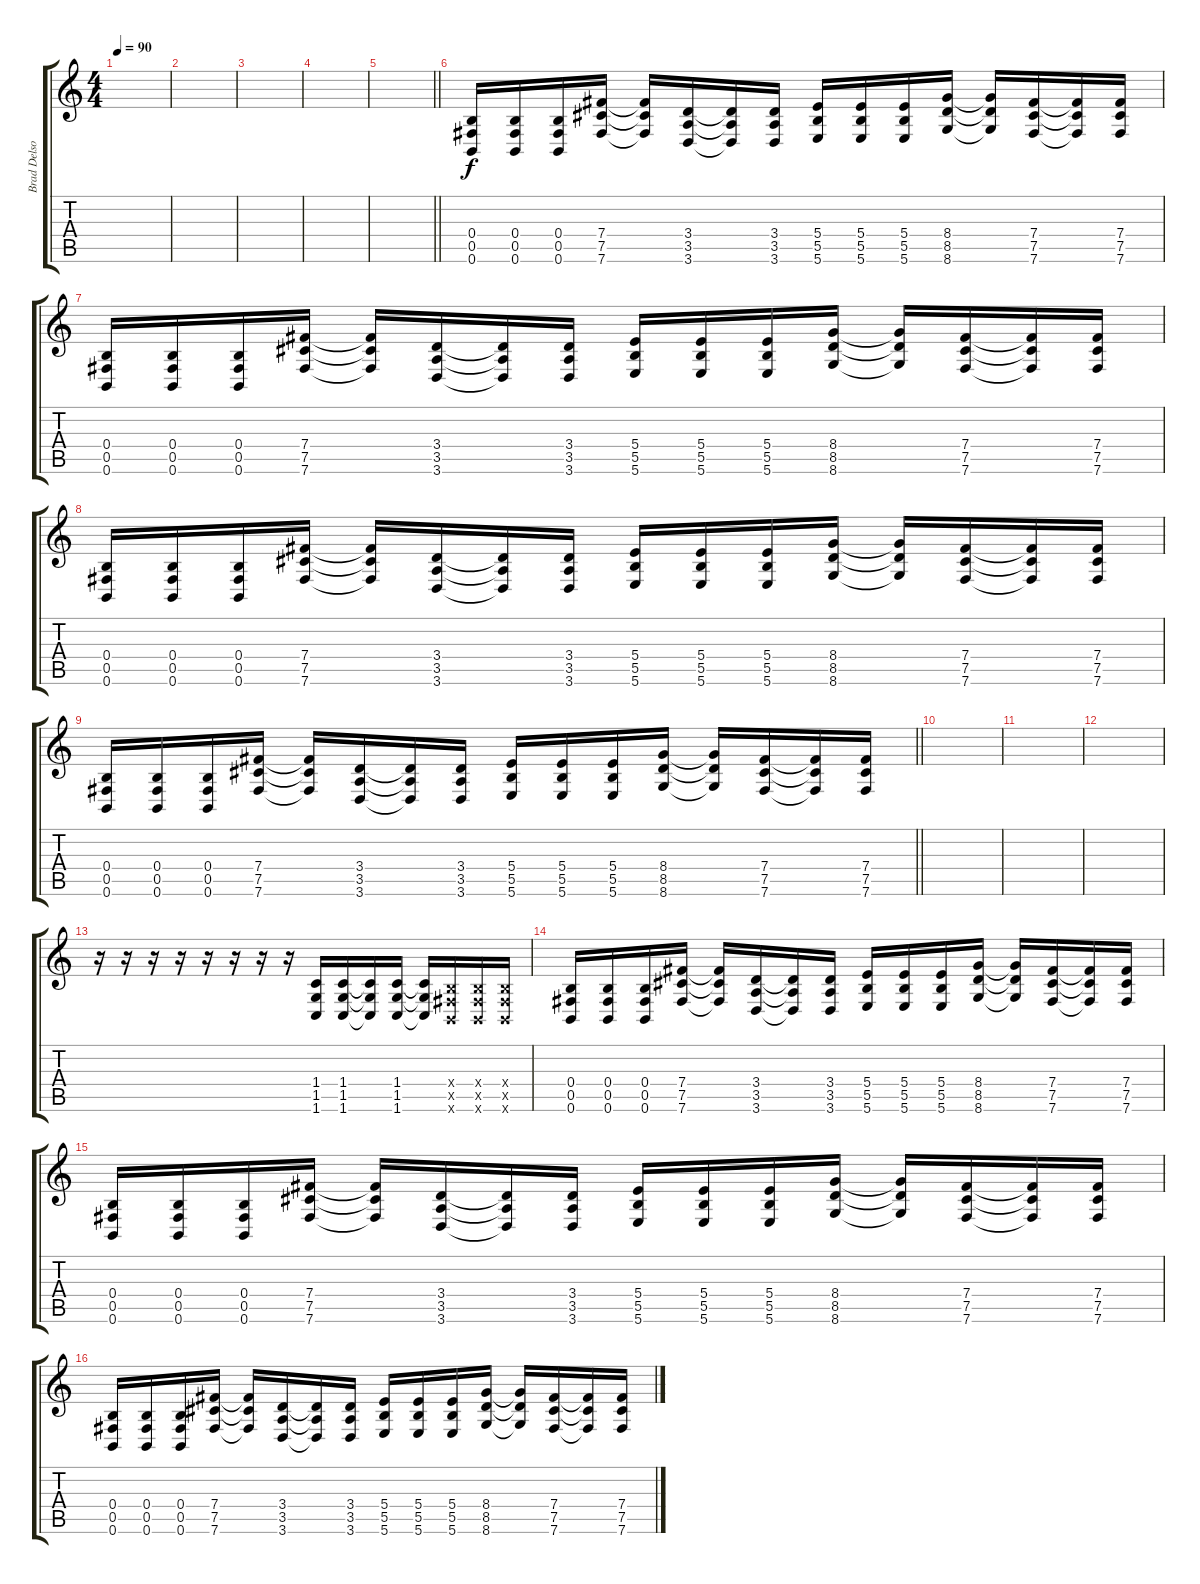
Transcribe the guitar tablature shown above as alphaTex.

\track ("Brad Delson - Guitar Effects" "Brad Delso") {instrument distortionguitar}
\staff {score tabs}
\tuning (Db4 Ab3 E3 B2 Gb2 B1) {hide}
\ts (4 4)
\tempo 90
\clef g2
\ks c
|
|
|
|
\barLineRight lightlight
|
(0.4 0.5 0.6).16 (0.4 0.5 0.6).16 (0.4 0.5 0.6).16 (7.4 7.5 7.6).16 (7.4{t} 7.5{t} 7.6{t}).16 (3.4 3.5 3.6).16 (3.4{t} 3.5{t} 3.6{t}).16 (3.4 3.5 3.6).16 (5.4 5.5 5.6).16 (5.4 5.5 5.6).16 (5.4 5.5 5.6).16 (8.4 8.5 8.6).16 (8.4{t} 8.5{t} 8.6{t}).16 (7.4 7.5 7.6).16 (7.4{t} 7.5{t} 7.6{t}).16 (7.4 7.5 7.6).16 |
(0.4 0.5 0.6).16 (0.4 0.5 0.6).16 (0.4 0.5 0.6).16 (7.4 7.5 7.6).16 (7.4{t} 7.5{t} 7.6{t}).16 (3.4 3.5 3.6).16 (3.4{t} 3.5{t} 3.6{t}).16 (3.4 3.5 3.6).16 (5.4 5.5 5.6).16 (5.4 5.5 5.6).16 (5.4 5.5 5.6).16 (8.4 8.5 8.6).16 (8.4{t} 8.5{t} 8.6{t}).16 (7.4 7.5 7.6).16 (7.4{t} 7.5{t} 7.6{t}).16 (7.4 7.5 7.6).16 |
(0.4 0.5 0.6).16 (0.4 0.5 0.6).16 (0.4 0.5 0.6).16 (7.4 7.5 7.6).16 (7.4{t} 7.5{t} 7.6{t}).16 (3.4 3.5 3.6).16 (3.4{t} 3.5{t} 3.6{t}).16 (3.4 3.5 3.6).16 (5.4 5.5 5.6).16 (5.4 5.5 5.6).16 (5.4 5.5 5.6).16 (8.4 8.5 8.6).16 (8.4{t} 8.5{t} 8.6{t}).16 (7.4 7.5 7.6).16 (7.4{t} 7.5{t} 7.6{t}).16 (7.4 7.5 7.6).16 |
\barLineRight lightlight
(0.4 0.5 0.6).16 (0.4 0.5 0.6).16 (0.4 0.5 0.6).16 (7.4 7.5 7.6).16 (7.4{t} 7.5{t} 7.6{t}).16 (3.4 3.5 3.6).16 (3.4{t} 3.5{t} 3.6{t}).16 (3.4 3.5 3.6).16 (5.4 5.5 5.6).16 (5.4 5.5 5.6).16 (5.4 5.5 5.6).16 (8.4 8.5 8.6).16 (8.4{t} 8.5{t} 8.6{t}).16 (7.4 7.5 7.6).16 (7.4{t} 7.5{t} 7.6{t}).16 (7.4 7.5 7.6).16 |
|
|
|
r.16 r.16 r.16 r.16 r.16 r.16 r.16 r.16 (1.4 1.5 1.6).16 (1.4 1.5 1.6).16 (1.4{t} 1.5{t} 1.6{t}).16 (1.4 1.5 1.6).16 (1.4{t} 1.5{t} 1.6{t}).16 (0.4{x} 0.5{x} 0.6{x}).16 (0.4{x} 0.5{x} 0.6{x}).16 (0.4{x} 0.5{x} 0.6{x}).16 |
(0.4 0.5 0.6).16 (0.4 0.5 0.6).16 (0.4 0.5 0.6).16 (7.4 7.5 7.6).16 (7.4{t} 7.5{t} 7.6{t}).16 (3.4 3.5 3.6).16 (3.4{t} 3.5{t} 3.6{t}).16 (3.4 3.5 3.6).16 (5.4 5.5 5.6).16 (5.4 5.5 5.6).16 (5.4 5.5 5.6).16 (8.4 8.5 8.6).16 (8.4{t} 8.5{t} 8.6{t}).16 (7.4 7.5 7.6).16 (7.4{t} 7.5{t} 7.6{t}).16 (7.4 7.5 7.6).16 |
(0.4 0.5 0.6).16 (0.4 0.5 0.6).16 (0.4 0.5 0.6).16 (7.4 7.5 7.6).16 (7.4{t} 7.5{t} 7.6{t}).16 (3.4 3.5 3.6).16 (3.4{t} 3.5{t} 3.6{t}).16 (3.4 3.5 3.6).16 (5.4 5.5 5.6).16 (5.4 5.5 5.6).16 (5.4 5.5 5.6).16 (8.4 8.5 8.6).16 (8.4{t} 8.5{t} 8.6{t}).16 (7.4 7.5 7.6).16 (7.4{t} 7.5{t} 7.6{t}).16 (7.4 7.5 7.6).16 |
(0.4 0.5 0.6).16 (0.4 0.5 0.6).16 (0.4 0.5 0.6).16 (7.4 7.5 7.6).16 (7.4{t} 7.5{t} 7.6{t}).16 (3.4 3.5 3.6).16 (3.4{t} 3.5{t} 3.6{t}).16 (3.4 3.5 3.6).16 (5.4 5.5 5.6).16 (5.4 5.5 5.6).16 (5.4 5.5 5.6).16 (8.4 8.5 8.6).16 (8.4{t} 8.5{t} 8.6{t}).16 (7.4 7.5 7.6).16 (7.4{t} 7.5{t} 7.6{t}).16 (7.4 7.5 7.6).16
